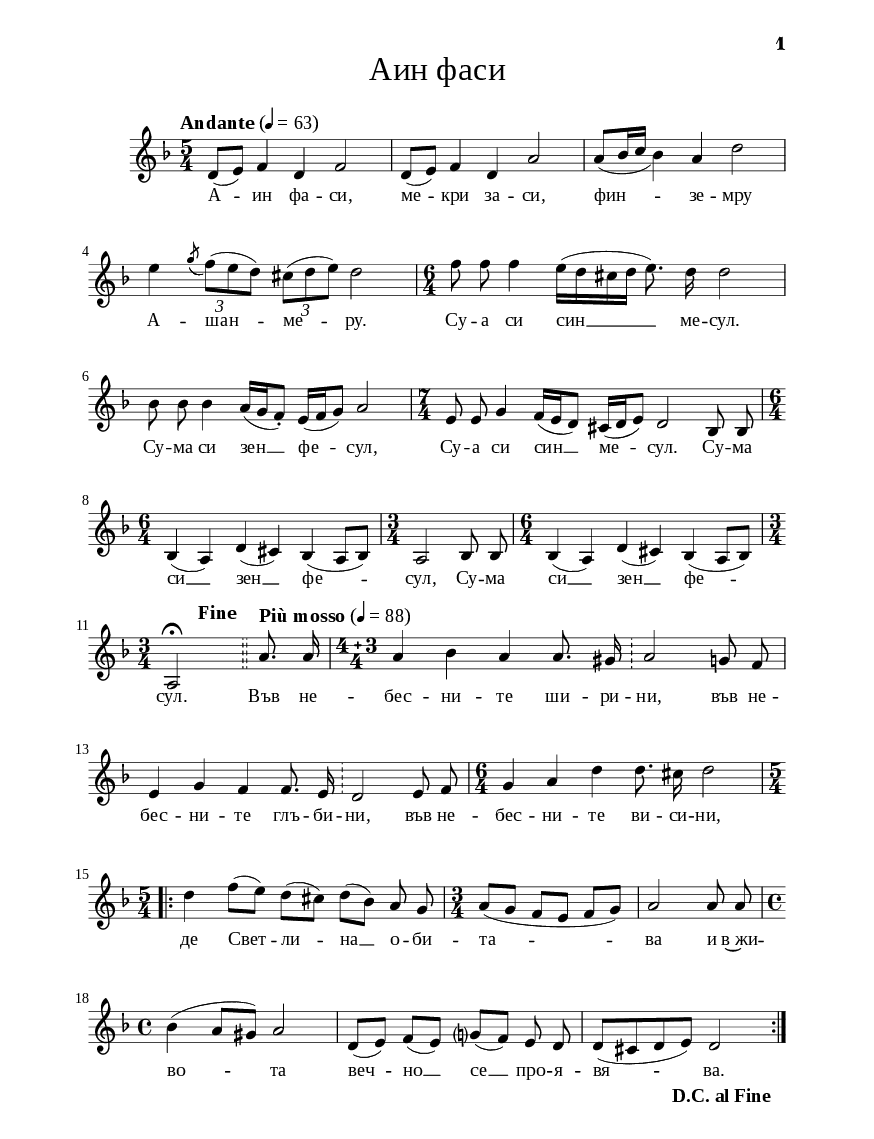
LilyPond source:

\version "2.24.4"

% include paper part and global functions
\include "include/globals.ily"

\bookpart {
  \label #'ref135
  \tocItem \markup "Аин фаси"
   \include "include/bookpart-paper.ily"
  \score {
    \include "include/score-layout.ily"

    \new Voice \relative c' {
      \clef treble
      \key d \minor

      \time 5/4
      \tempoFunc "Andante" 4 "63"
      \autoBeamOff
      d8 ( [ e8 ) ]
      f4  d4  f2 | % 2
      d8 ( [  e8 ) ]  f4  d4  a'2
      | % 3
      \stemUp \slurDown a8 ( [ bes16 c16 ] \stemNeutral \slurNeutral bes4
      )  a4 d2 \break | % 4
      e4
      \times 2/3  {
        \once \omit TupletBracket
        \acciaccatura {  g8*3/2 ( } f8 ) ( [
        e8 d8 ) ]
      }

      \times 2/3  {
        cis8 ( [ d8 e8 ) ]
      }
      d2 | % 5
      \time 6/4  | % 5
      f8  f8  f4 e16 ( [
      d16 cis16 d16 ] e8.
      )  d16 d2 \break | % 6
      bes8  bes8  bes4  a16 ( [
      g16  f8 ) -. ]  e16 ( [  f16
      g8 ) ]  a2 | % 7
      \time 7/4  | % 7
      e8  e8   g4  f16 ( [  e16
      d8 ) ]  cis16 ( [  d16  e8 ) ]
      d2  bes8  bes8  \break | % 8
      \time 6/4  | % 8
      bes4 (  a4 )  d4 (  cis4 )
      bes4 (  a8 [  bes8 ) ] | % 9
      \time 3/4  | % 9
      a2  bes8   bes8  |
      \time 6/4  |
      bes4 (  a4 )  d4 (  cis4 )
      bes4 (  a8 [  bes8 ) ] \break | % 11
      \time 3/4  | % 11
      \tempo "            Fine" a2 ^\fermata \bar "!!"
      \tempoFunc "Più mosso" 4 "88" a'8. a16 | % 12
      \compoundMeter #'((4 3 4 ))  | % 12
      a4 bes4  a4  a8.   gis16 \bar "!"
      a2  g8  f8 | \break % 13
      e4  g4  f4  f8. e16 % 14
      \bar "!" d2  e8 f8 | % 15
      \time 6/4 % 15
      g4  a4 d4 d8.
      cis16
      d2 | \bar ".|:-|"
      \time 5/4  | % 16
      d4 f8 ( [ e8 ) ]
      d8 ( [ cis8 ) ] d8 [(bes8)] a8 g8 | % 17
      \time 3/4  | % 17
      a8 ( [  g8 ]  f8 [  e8 ]
      f8 [  g8 ) ] | % 18
      a2  a8 a8 \break | % 19

      \time 4/4  | % 19
      bes4 (  a8 [  gis8 ) ]  a2 |
      d,8 ( [  e8 ) ]  f8 ( [  e8 ) ]
      g?8 [( f8 )]  e8  d8 | % 21
      d8 ( [  cis8  d8  e8 ) ]
      d2
      \bar ":|."

    }


    \addlyrics {
      A -- ин фа -- си, ме -- кри за --
      си, фин --   зе -- мру А -- шан
      --    ме --  ру. Су
      -- а си син __      ме --
      сул. Су -- ма си зен __    фе
      --  сул, Су -- а си син __
      ме --  сул. Су -- ма си __
      зен __  фе --  сул, Су --
      ма си __  зен __  фе  --
      сул. Във не -- бес -- ни -- те ши --
      ри -- ни, във не -- бес -- ни -- те
      глъ -- би -- ни, във не -- бес -- ни
      -- те ви -- си -- ни, де Свет --
      ли -- на __  о -- би -- та --
      ва и в~жи -- во
      --  та веч -- но __   се __
      про -- я -- вя --   ва.
    }

    \header {
      title = \titleFunc #'ref_desc_4 "Аин фаси" "Ain fasi"
    }

    \midi{}

  } % score

  \markup \dc-two "D.C. al Fine"""


} % bookpart
